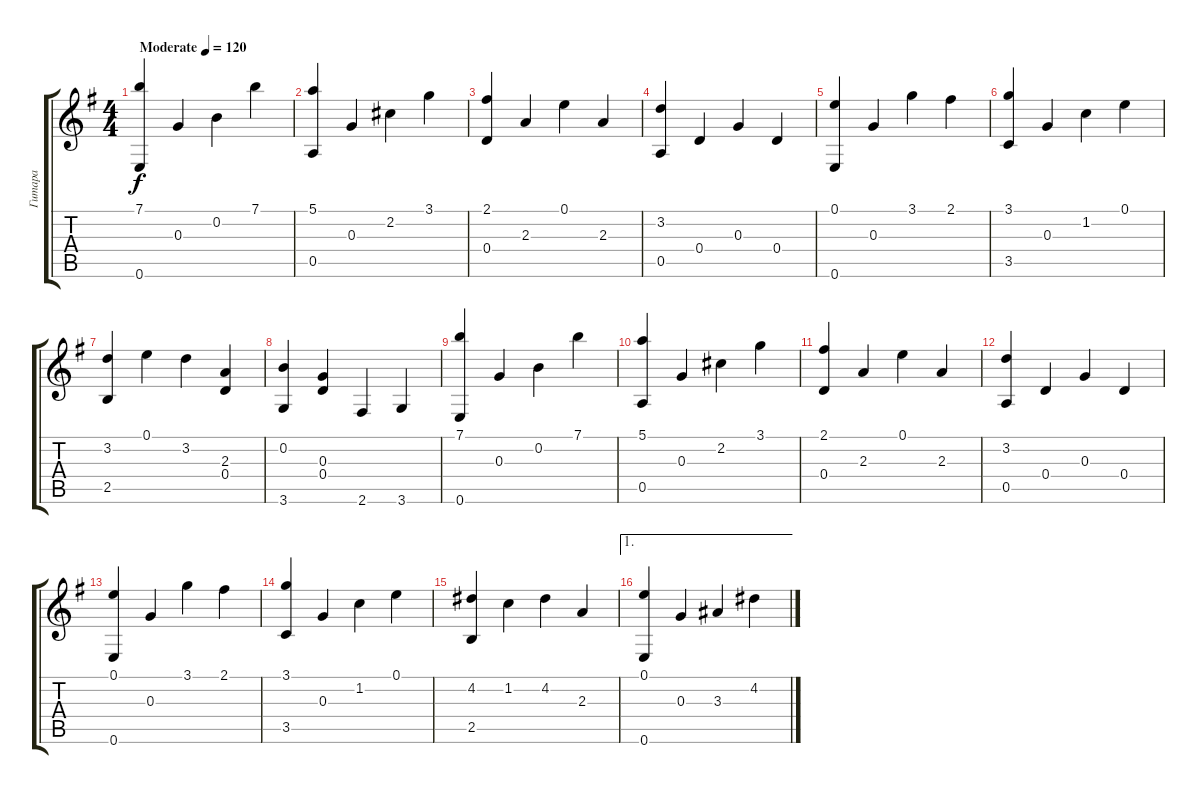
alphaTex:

\track ("Гитара" "Гитара") {instrument acousticguitarnylon}
\staff {score tabs}
\tuning (E4 B3 G3 D3 A2 E2) {hide}
\ts (4 4)
\tempo (120 "Moderate")
\clef g2
\ks g
(7.1 0.6).4{dy f instrument acousticguitarnylon} 0.3.4 0.2.4 7.1.4 |
(5.1 0.5).4 0.3.4 2.2.4 3.1.4 |
(2.1 0.4).4 2.3.4 0.1.4 2.3.4 |
(3.2 0.5).4 0.4.4 0.3.4 0.4.4 |
(0.1 0.6).4 0.3.4 3.1.4 2.1.4 |
(3.1 3.5).4 0.3.4 1.2.4 0.1.4 |
(3.2 2.5).4 0.1.4 3.2.4 (2.3 0.4).4 |
(0.2 3.6).4 (0.3 0.4).4 2.6.4 3.6.4 |
(7.1 0.6).4 0.3.4 0.2.4 7.1.4 |
(5.1 0.5).4 0.3.4 2.2.4 3.1.4 |
(2.1 0.4).4 2.3.4 0.1.4 2.3.4 |
(3.2 0.5).4 0.4.4 0.3.4 0.4.4 |
(0.1 0.6).4 0.3.4 3.1.4 2.1.4 |
(3.1 3.5).4 0.3.4 1.2.4 0.1.4 |
(4.2 2.5).4 1.2.4 4.2.4 2.3.4 |
\ae 1
(0.1 0.6).4 0.3.4 3.3.4 4.2.4
